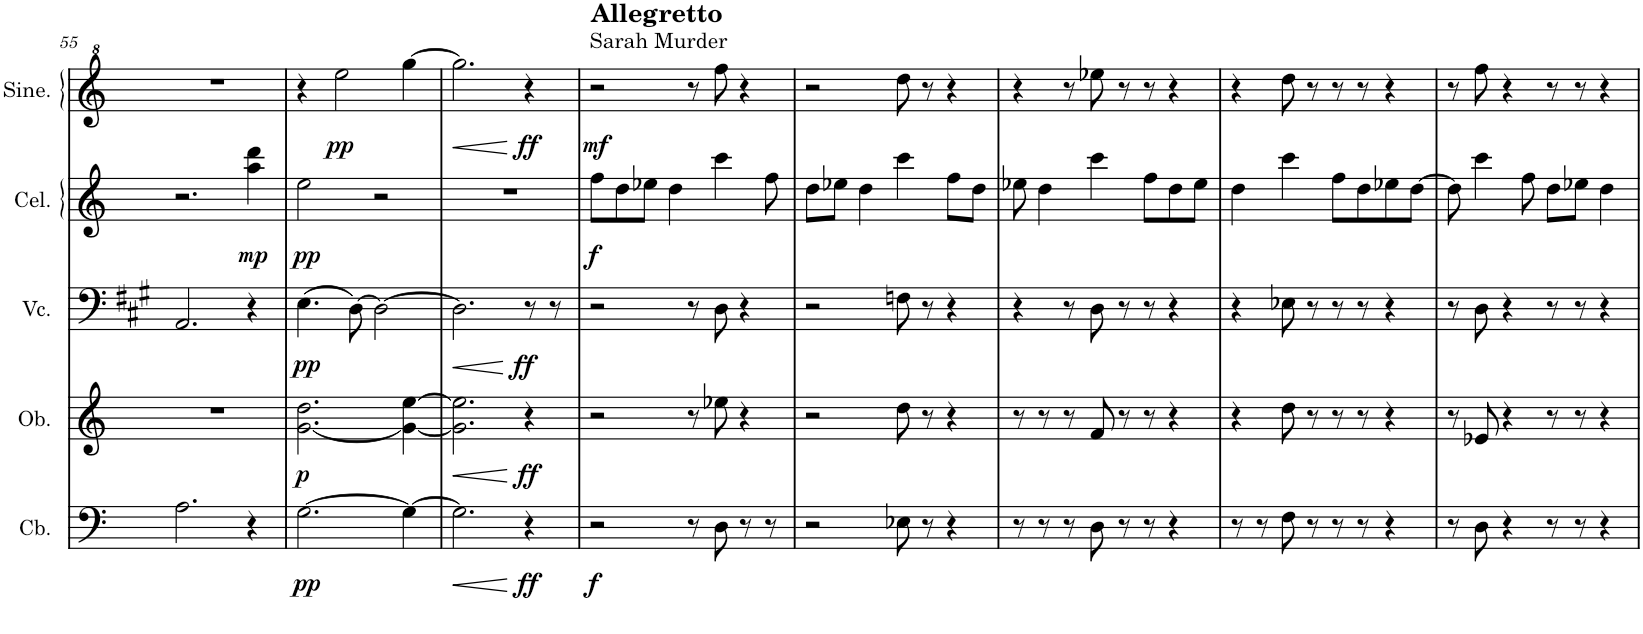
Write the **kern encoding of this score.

**kern	**dynam	**kern	**dynam	**kern	**dynam	**kern	**dynam	**kern	**dynam
*part5	*part5	*part4	*part4	*part3	*part3	*part2	*part2	*part1	*part1
*staff5	*staff5	*staff4	*staff4	*staff3	*staff3	*staff2	*staff2	*staff1	*staff1
*I"Contrabass	*	*I"Oboe	*	*I"Violoncello	*	*I"Celesta	*	*I"Sine Synthesiser	*
*I'Cb.	*	*I'Ob.	*	*I'Vc.	*	*I'Cel.	*	*I'Sine.	*
!!LO:PB:g=z
*clefF4	*	*clefG2	*	*clefF4	*	*clefG2	*	*clefG^2	*
*Trd7c12	*	*	*	*	*	*Trd-7c-12	*	*	*
*k[]	*	*k[]	*	*k[f#c#g#]	*	*k[]	*	*k[]	*
*M4/4	*	*M4/4	*	*M4/4	*	*M4/4	*	*M4/4	*
=55	=55	=55	=55	=55	=55	=55	=55	=55	=55
2.A\	.	1r	.	2.AA/	.	2.r	.	1r	.
!	!	!	!	!	!	!	!LO:DY:b	!	!
4r	.	.	.	4r	.	4aa\ 4ddd\	mp	.	.
=56	=56	=56	=56	=56	=56	=56	=56	=56	=56
!	!LO:DY:b	!	!LO:DY:b	!	!LO:DY:b	!	!LO:DY:b	!	!
[2.G\	pp	[2.g\ 2.dd\	p	(4.E\	pp	2ee\	pp	4r	.
!	!	!	!	!	!	!	!	!	!LO:DY:b
.	.	.	.	.	.	.	.	2eee\	pp
.	.	.	.	[8D\)	.	.	.	.	.
.	.	.	.	2D\_	.	2r	.	.	.
4G\_	.	4g\_ [4ee\	.	.	.	.	.	[4ggg\	.
=57	=57	=57	=57	=57	=57	=57	=57	=57	=57
!	!LO:HP:b	!	!LO:HP:b	!	!LO:HP:b	!	!	!	!LO:HP:b
2.G\]	<	2.g\] 2.ee\]	<	2.D\]	<	1r	.	2.ggg\]	<
!	!LO:DY:n=1:b	!	!LO:DY:n=1:b	!	!LO:DY:n=1:b	!	!	!	!LO:DY:n=1:b
4r	[ ff	4r	[ ff	8r	[ ff	.	.	4r	[ ff
.	.	.	.	8r	.	.	.	.	.
=58	=58	=58	=58	=58	=58	=58	=58	=58	=58
!	!	!	!	!	!	!	!	!LO:TX:a:t=Sarah Murder	!
!	!	!	!	!	!	!	!	!LO:TX:a:B:t=Allegretto	!
!	!LO:DY:b	!	!	!	!	!	!LO:DY:b	!	!LO:DY:b
2r	f	2r	.	2r	.	8ff\L	f	2r	mf
.	.	.	.	.	.	8dd\	.	.	.
.	.	.	.	.	.	8ee-X\J	.	.	.
.	.	.	.	.	.	4dd\	.	.	.
8r	.	8r	.	8r	.	.	.	8r	.
8D\	.	8ee-X\	.	8D\	.	4ccc\	.	8fff\	.
8r	.	4r	.	4r	.	.	.	4r	.
8r	.	.	.	.	.	8ff\	.	.	.
=59	=59	=59	=59	=59	=59	=59	=59	=59	=59
2r	.	2r	.	2r	.	8dd\L	.	2r	.
.	.	.	.	.	.	8ee-X\J	.	.	.
.	.	.	.	.	.	4dd\	.	.	.
8E-X\	.	8dd\	.	8Fn\	.	4ccc\	.	8ddd\	.
8r	.	8r	.	8r	.	.	.	8r	.
4r	.	4r	.	4r	.	8ff\L	.	4r	.
.	.	.	.	.	.	8dd\J	.	.	.
=60	=60	=60	=60	=60	=60	=60	=60	=60	=60
8r	.	8r	.	4r	.	8ee-X\	.	4r	.
8r	.	8r	.	.	.	4dd\	.	.	.
8r	.	8r	.	8r	.	.	.	8r	.
8D\	.	8f/	.	8D\	.	4ccc\	.	8eee-X\	.
8r	.	8r	.	8r	.	.	.	8r	.
8r	.	8r	.	8r	.	8ff\L	.	8r	.
4r	.	4r	.	4r	.	8dd\	.	4r	.
.	.	.	.	.	.	8ee-\J	.	.	.
=61	=61	=61	=61	=61	=61	=61	=61	=61	=61
8r	.	4r	.	4r	.	4dd\	.	4r	.
8r	.	.	.	.	.	.	.	.	.
8F\	.	8dd\	.	8E-X\	.	4ccc\	.	8ddd\	.
8r	.	8r	.	8r	.	.	.	8r	.
8r	.	8r	.	8r	.	8ff\L	.	8r	.
8r	.	8r	.	8r	.	8dd\	.	8r	.
4r	.	4r	.	4r	.	8ee-X\	.	4r	.
.	.	.	.	.	.	[8dd\J	.	.	.
=62	=62	=62	=62	=62	=62	=62	=62	=62	=62
8r	.	8r	.	8r	.	8dd\]	.	8r	.
8D\	.	8e-X/	.	8D\	.	4ccc\	.	8fff\	.
4r	.	4r	.	4r	.	.	.	4r	.
.	.	.	.	.	.	8ff\	.	.	.
8r	.	8r	.	8r	.	8dd\L	.	8r	.
8r	.	8r	.	8r	.	8ee-X\J	.	8r	.
4r	.	4r	.	4r	.	4dd\	.	4r	.
=	=	=	=	=	=	=	=	=	=
*-	*-	*-	*-	*-	*-	*-	*-	*-	*-
